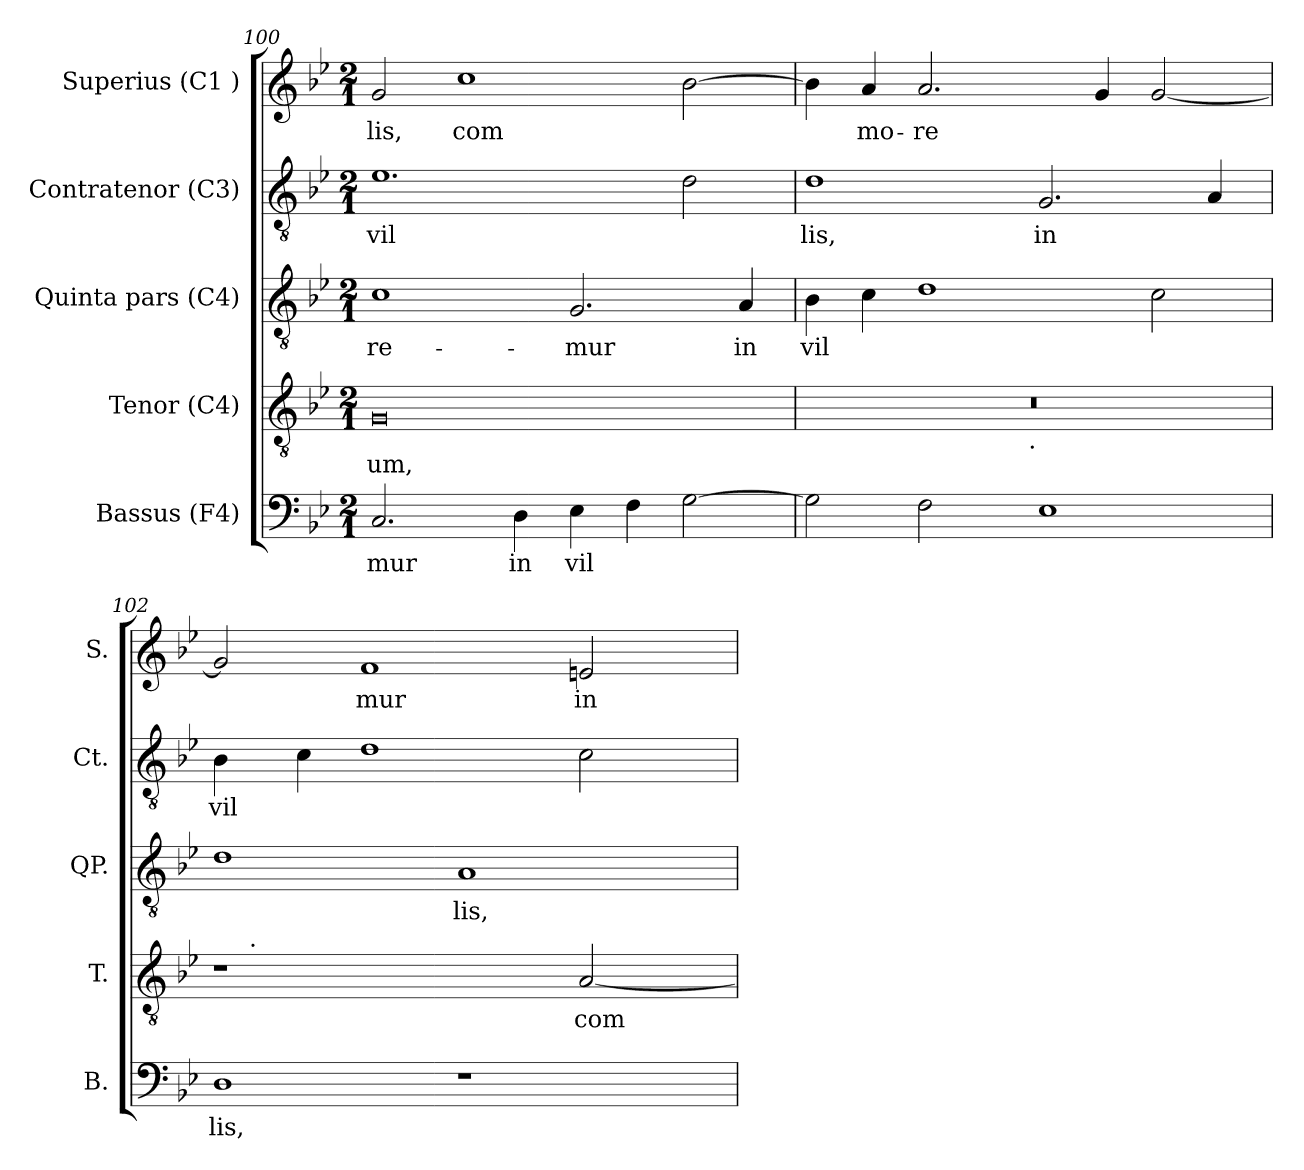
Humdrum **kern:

**kern	**text	**kern	**text	**kern	**text	**kern	**text	**kern	**text
*part5	*part5	*part4	*part4	*part3	*part3	*part2	*part2	*part1	*part1
*staff5	*staff5	*staff4	*staff4	*staff3	*staff3	*staff2	*staff2	*staff1	*staff1
*I"Bassus (F4)	*	*I"Tenor (C4)	*	*I"Quinta pars (C4)	*	*I"Contratenor (C3)	*	*I"Superius (C1 )	*
*I'B.	*	*I'T.	*	*I'QP.	*	*I'Ct.	*	*I'S.	*
*clefF4	*	*clefGv2	*	*clefGv2	*	*clefGv2	*	*clefG2	*
*k[b-e-]	*	*k[b-e-]	*	*k[b-e-]	*	*k[b-e-]	*	*k[b-e-]	*
*B-:	*	*B-:	*	*B-:	*	*B-:	*	*B-:	*
*M2/1	*	*M2/1	*	*M2/1	*	*M2/1	*	*M2/1	*
=100	=100	=100	=100	=100	=100	=100	=100	=100	=100
!	!LO:LY:b:cj	!	!LO:LY:b:cj	!	!LO:LY:b:cj	!	!LO:LY:b:cj	!	!LO:LY:b:cj
2.C/	-mur	0G	-um,	1c	-re-	1.e-	vil-	2g/	-lis,
!	!	!	!	!	!	!	!	!	!LO:LY:b:cj
.	.	.	.	.	.	.	.	1cc	com-
!	!LO:LY:b:cj	!	!	!	!	!	!	!	!
4D\	in	.	.	.	.	.	.	.	.
!	!LO:LY:b:cj	!	!	!	!LO:LY:b:cj	!	!	!	!
4E-\	vil-	.	.	2.G/	-mur	.	.	.	.
!	!LO:LY:b:cj	!	!	!	!	!	!	!	!
4F\	--	.	.	.	.	.	.	.	.
!	!LO:LY:b:cj	!	!	!	!	!	!LO:LY:b:cj	!	!LO:LY:b:cj
[>2G\	--	.	.	.	.	2d\	--	[>2b-\	--
!	!	!	!	!	!LO:LY:b:cj	!	!	!	!
.	.	.	.	4A/	in	.	.	.	.
=101	=101	=101	=101	=101	=101	=101	=101	=101	=101
!	!LO:LY:b:cj	!	!	!	!LO:LY:b:cj	!	!LO:LY:b:cj	!	!LO:LY:b:cj
*	*	*^	*	*	*	*	*	*	*
2G\]	--	0r	2ryy	.	4B-\	vil-	1d	-lis,	4b-\]	--
!	!	!	!	!	!	!LO:LY:b:cj	!	!	!	!LO:LY:b:cj
.	.	.	.	.	4c\	--	.	.	4a/	-mo-
!	!LO:LY:b:cj	!	!	!	!	!LO:LY:b:cj	!	!	!	!LO:LY:b:cj
2F\	--	.	4ryy	.	1d	--	.	.	2.a/	-re-
.	.	.	8...ryy	.	.	.	.	.	.	.
!	!	!	!LO:TX:b:t=.	!	!	!	!	!	!	!
.	.	.	1ryy	.	.	.	.	.	.	.
!	!LO:LY:b:cj	!	!	!	!	!	!	!LO:LY:b:cj	!	!
1E-	--	.	.	.	.	.	2.G/	in	.	.
!	!	!	!	!	!	!	!	!	!	!LO:LY:b:cj
.	.	.	.	.	.	.	.	.	4g/	--
!	!	!	!	!	!	!LO:LY:b:cj	!	!	!	!LO:LY:b:cj
.	.	.	.	.	2c\	--	.	.	[<2g/	--
!	!	!	!	!	!	!	!	!LO:LY:b:cj	!	!
.	.	.	.	.	.	.	4A/	.	.	.
.	.	.	64ryy	.	.	.	.	.	.	.
=102	=102	=102	=102	=102	=102	=102	=102	=102	=102	=102
!	!LO:LY:b:cj	!	!	!	!	!LO:LY:b:cj	!	!LO:LY:b:cj	!	!LO:LY:b:cj
1D	-lis,	1r	16.ryy	.	1d	--	4B-\	vil-	2g/]	--
!	!	!	!LO:TX:a:t=.	!	!	!	!	!	!	!
.	.	.	1ryy	.	.	.	.	.	.	.
!	!	!	!	!	!	!	!	!LO:LY:b:cj	!	!
.	.	.	.	.	.	.	4c\	--	.	.
!	!	!	!	!	!	!	!	!LO:LY:b:cj	!	!LO:LY:b:cj
.	.	.	.	.	.	.	1d	--	1f	-mur
!	!	!	!	!	!	!LO:LY:b:cj	!	!	!	!
1r	.	2ryy	.	.	1A	-lis,	.	.	.	.
.	.	.	2ryy	.	.	.	.	.	.	.
!	!	!	!	!LO:LY:b:cj	!	!	!	!LO:LY:b:cj	!	!LO:LY:b:cj
.	.	[>2A/	.	com-	.	.	2c\	--	2en/	in
.	.	.	4ryy	.	.	.	.	.	.	.
.	.	.	8ryy	.	.	.	.	.	.	.
.	.	.	32ryy	.	.	.	.	.	.	.
*	*	*v	*v	*	*	*	*	*	*	*
=	=	=	=	=	=	=	=	=	=
*-	*-	*-	*-	*-	*-	*-	*-	*-	*-
